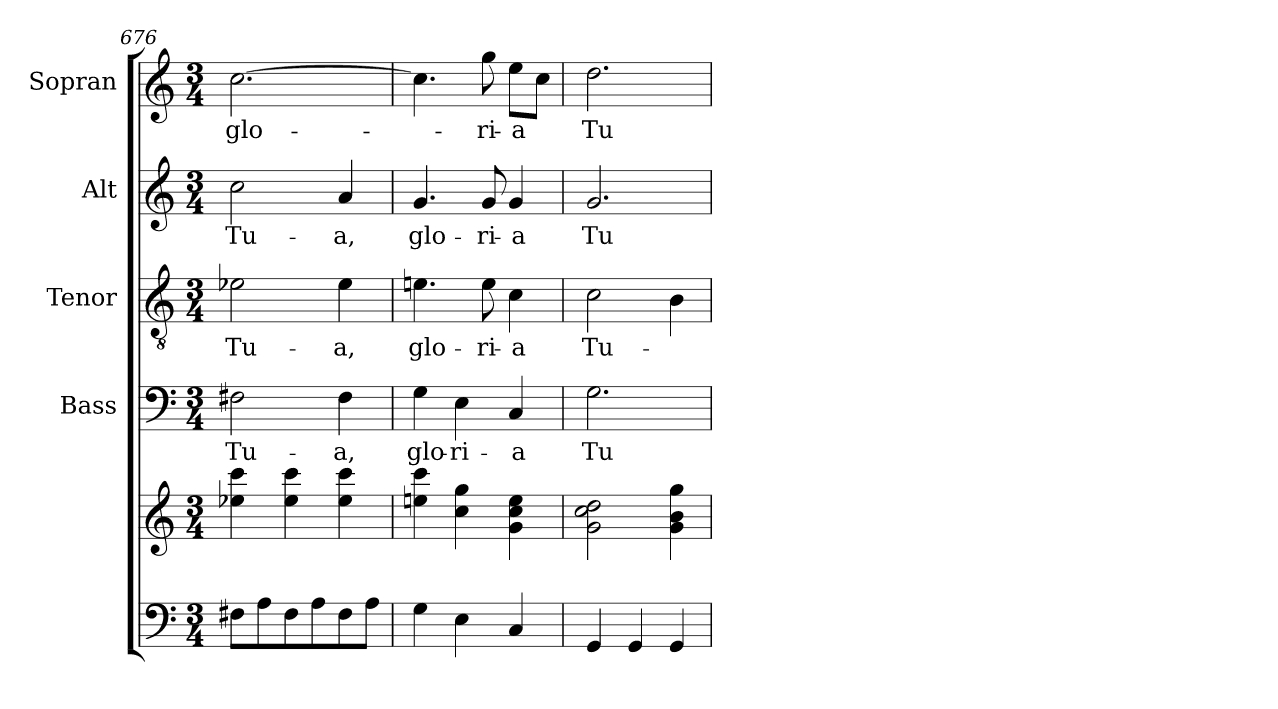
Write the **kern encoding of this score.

**kern	**kern	**kern	**text	**kern	**text	**kern	**text	**kern	**text
*part5	*part5	*part4	*part4	*part3	*part3	*part2	*part2	*part1	*part1
*staff6	*staff5	*staff4	*staff4	*staff3	*staff3	*staff2	*staff2	*staff1	*staff1
*	*	*I"Bass	*	*I"Tenor	*	*I"Alt	*	*I"Sopran	*
*	*	*I'B.	*	*I'T.	*	*I'A.	*	*I'S.	*
*clefF4	*clefG2	*clefF4	*	*clefGv2	*	*clefG2	*	*clefG2	*
*k[]	*k[]	*k[]	*	*k[]	*	*k[]	*	*k[]	*
*C:	*C:	*C:	*	*C:	*	*C:	*	*C:	*
*M3/4	*M3/4	*M3/4	*	*M3/4	*	*M3/4	*	*M3/4	*
=676	=676	=676	=676	=676	=676	=676	=676	=676	=676
!	!	!	!LO:LY:b	!	!LO:LY:b	!	!LO:LY:b	!	!LO:LY:b
8F#X\L	4ee-X\ 4ccc\	2F#X\	Tu-	2e-X\	Tu-	2cc\	Tu-	[2.cc\	glo-
8A\	.	.	.	.	.	.	.	.	.
8F#\	4ee-\ 4ccc\	.	.	.	.	.	.	.	.
8A\	.	.	.	.	.	.	.	.	.
!	!	!	!LO:LY:b	!	!LO:LY:b	!	!LO:LY:b	!	!
8F#\	4ee-\ 4ccc\	4F#\	-a,	4e-\	-a,	4a/	-a,	.	.
8A\J	.	.	.	.	.	.	.	.	.
=677	=677	=677	=677	=677	=677	=677	=677	=677	=677
!	!	!	!LO:LY:b	!	!LO:LY:b	!	!LO:LY:b	!	!
4G\	4een\ 4ccc\	4G\	glo-	4.en\	glo-	4.g/	glo-	4.cc\]	.
!	!	!	!LO:LY:b	!	!	!	!	!	!
4E\	4cc\ 4gg\	4E\	-ri-	.	.	.	.	.	.
!	!	!	!	!	!LO:LY:b	!	!LO:LY:b	!	!LO:LY:b
.	.	.	.	8e\	-ri-	8g/	-ri-	8gg\	-ri-
!	!	!	!LO:LY:b	!	!LO:LY:b	!	!LO:LY:b	!	!LO:LY:b
4C/	4g\ 4cc\ 4ee\	4C/	-a	4c\	-a	4g/	-a	8ee\L	-a
.	.	.	.	.	.	.	.	8cc\J	.
=678	=678	=678	=678	=678	=678	=678	=678	=678	=678
!	!	!	!LO:LY:b	!	!LO:LY:b	!	!LO:LY:b	!	!LO:LY:b
4GG/	2g\ 2cc\ 2dd\	2.G\	Tu-	2c\	Tu-	2.g/	Tu-	2.dd\	Tu-
4GG/	.	.	.	.	.	.	.	.	.
4GG/	4g\ 4b\ 4gg\	.	.	4B\	.	.	.	.	.
=	=	=	=	=	=	=	=	=	=
*-	*-	*-	*-	*-	*-	*-	*-	*-	*-
